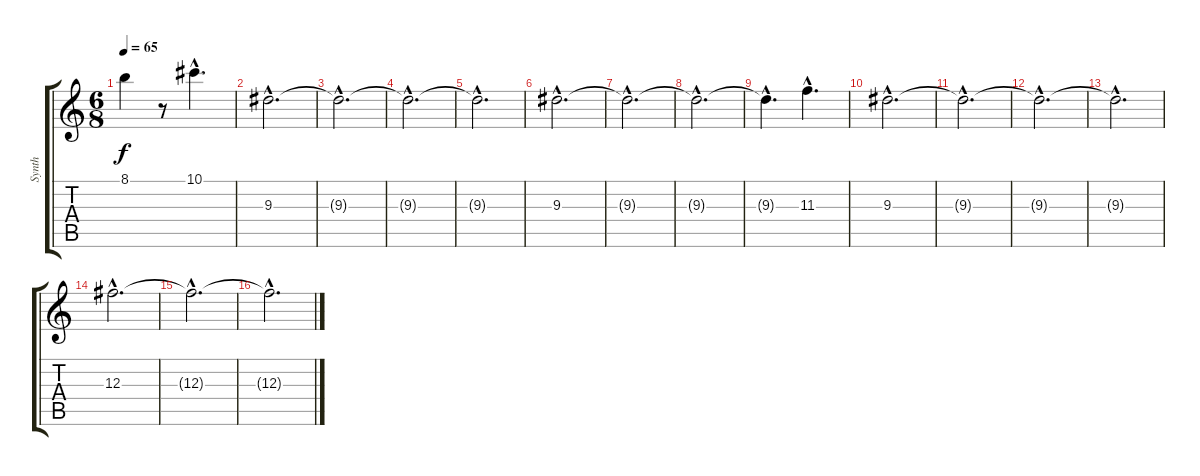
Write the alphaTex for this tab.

\track ("Synth" "Synth") {instrument electricguitarjazz}
\staff {score tabs}
\tuning (Eb4 Bb3 Gb3 Db3 Ab2 Eb2) {hide}
\ts (6 8)
\tempo 65
\clef g2
\ks c
8.1{t}.4{dy f} r.8 10.1{hac}.4{d} |
9.3{hac}.2{d} |
9.3{hac t}.2{d} |
9.3{hac t}.2{d} |
9.3{hac t}.2{d} |
9.3{hac}.2{d} |
9.3{hac t}.2{d} |
9.3{hac t}.2{d} |
9.3{hac t}.4{d} 11.3{hac}.4{d} |
9.3{hac}.2{d} |
9.3{hac t}.2{d} |
9.3{hac t}.2{d} |
9.3{hac t}.2{d} |
12.3{hac}.2{d} |
12.3{hac t}.2{d} |
12.3{hac t}.2{d}
